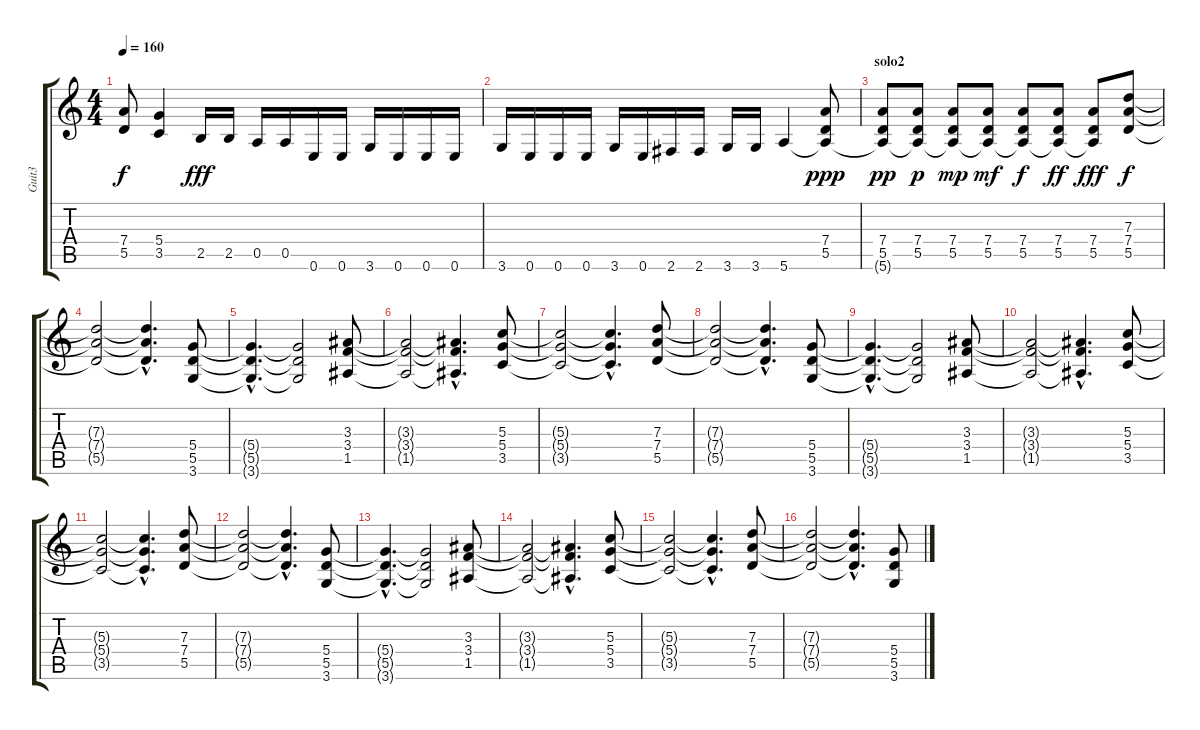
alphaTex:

\track ("Guit3" "Guit3") {instrument acousticguitarnylon}
\staff {score tabs}
\tuning (E4 B3 G3 D3 A2 E2) {hide}
\ts (4 4)
\tempo 160
\clef g2
\ks c
(7.4 5.5).8{dy f} (5.4 3.5).4 2.5.16{dy fff} 2.5.16 0.5.16 0.5.16 0.6.16 0.6.16 3.6.16 0.6.16 0.6.16 0.6.16 |
3.6.16 0.6.16 0.6.16 0.6.16 3.6.16 0.6.16 2.6.16 2.6.16 3.6.16 3.6.16 5.6.4 (7.4 5.5 5.6{t}).8{dy ppp} |
\section ("" "solo2")
(7.4 5.5 5.6{t}).8{dy pp} (7.4 5.5 5.6{t}).8{dy p} (7.4 5.5 5.6{t}).8{dy mp} (7.4 5.5 5.6{t}).8{dy mf} (7.4 5.5 5.6{t}).8{dy f} (7.4 5.5 5.6{t}).8{dy ff} (7.4 5.5 5.6{t}).8{dy fff} (7.3 7.4 5.5).8{dy f} |
(7.3{t} 7.4{t} 5.5{t}).2 (7.3{hac t} 7.4{hac t} 5.5{hac t}).4{d} (5.4 5.5 3.6).8 |
(5.4{hac t} 5.5{hac t} 3.6{hac t}).4{d} (5.4{t} 5.5{t} 3.6{t}).2 (3.3 3.4 1.5).8 |
(3.3{t} 3.4{t} 1.5{t}).2 (3.3{hac t} 3.4{hac t} 1.5{hac t}).4{d} (5.3 5.4 3.5).8 |
(5.3{t} 5.4{t} 3.5{t}).2 (5.3{hac t} 5.4{hac t} 3.5{hac t}).4{d} (7.3 7.4 5.5).8 |
(7.3{t} 7.4{t} 5.5{t}).2 (7.3{hac t} 7.4{hac t} 5.5{hac t}).4{d} (5.4 5.5 3.6).8 |
(5.4{hac t} 5.5{hac t} 3.6{hac t}).4{d} (5.4{t} 5.5{t} 3.6{t}).2 (3.3 3.4 1.5).8 |
(3.3{t} 3.4{t} 1.5{t}).2 (3.3{hac t} 3.4{hac t} 1.5{hac t}).4{d} (5.3 5.4 3.5).8 |
(5.3{t} 5.4{t} 3.5{t}).2 (5.3{hac t} 5.4{hac t} 3.5{hac t}).4{d} (7.3 7.4 5.5).8 |
(7.3{t} 7.4{t} 5.5{t}).2 (7.3{hac t} 7.4{hac t} 5.5{hac t}).4{d} (5.4 5.5 3.6).8 |
(5.4{hac t} 5.5{hac t} 3.6{hac t}).4{d} (5.4{t} 5.5{t} 3.6{t}).2 (3.3 3.4 1.5).8 |
(3.3{t} 3.4{t} 1.5{t}).2 (3.3{hac t} 3.4{hac t} 1.5{hac t}).4{d} (5.3 5.4 3.5).8 |
(5.3{t} 5.4{t} 3.5{t}).2 (5.3{hac t} 5.4{hac t} 3.5{hac t}).4{d} (7.3 7.4 5.5).8 |
(7.3{t} 7.4{t} 5.5{t}).2 (7.3{hac t} 7.4{hac t} 5.5{hac t}).4{d} (5.4 5.5 3.6).8
